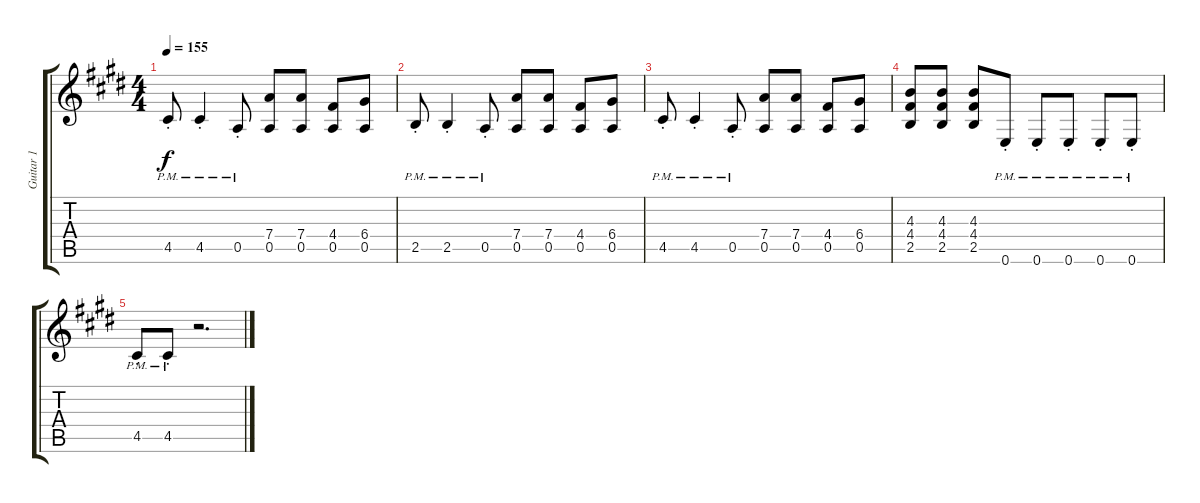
\track ("Guitar 1" "Guitar 1") {instrument overdrivenguitar}
\staff {score tabs}
\tuning (E4 B3 G3 D3 A2 E2) {hide}
\ts (4 4)
\tempo 155
\clef g2
\ks e
4.5{pm st}.8{dy f} 4.5{pm st}.4 0.5{pm st}.8 (7.4 0.5).8 (7.4 0.5).8 (4.4 0.5).8 (6.4 0.5).8 |
2.5{pm st}.8 2.5{pm st}.4 0.5{pm st}.8 (7.4 0.5).8 (7.4 0.5).8 (4.4 0.5).8 (6.4 0.5).8 |
4.5{pm st}.8 4.5{pm st}.4 0.5{pm st}.8 (7.4 0.5).8 (7.4 0.5).8 (4.4 0.5).8 (6.4 0.5).8 |
(4.3 4.4 2.5).8 (4.3 4.4 2.5).8 (4.3 4.4 2.5).8 0.6{pm st}.8 0.6{pm st}.8 0.6{pm st}.8 0.6{pm st}.8 0.6{pm st}.8 |
4.5{pm st}.8 4.5{pm st}.8 r.2{d}
